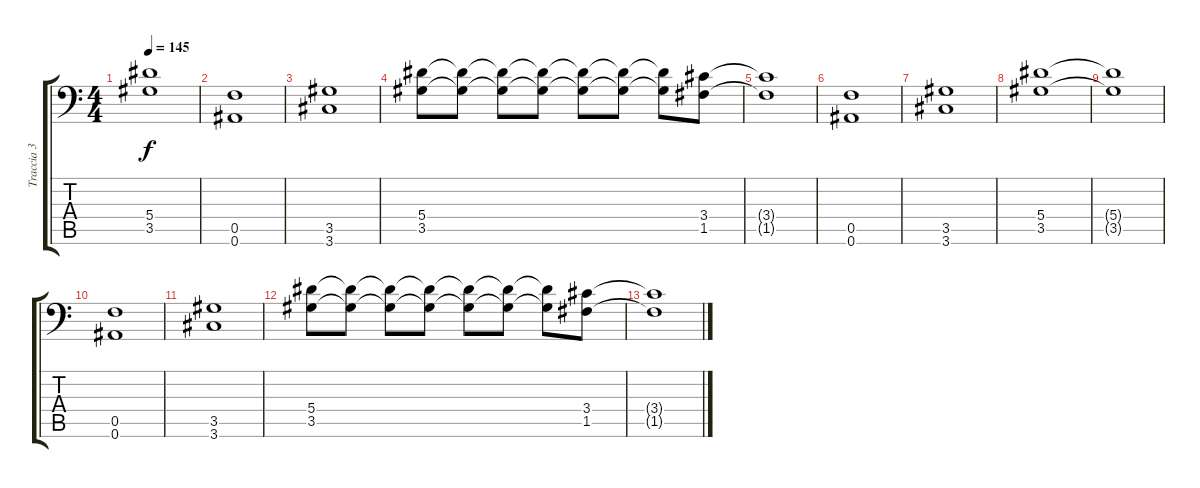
\track ("Traccia 3" "Traccia 3") {instrument distortionguitar}
\staff {score tabs}
\tuning (C4 G3 Eb3 Bb2 F2 Bb1) {hide}
\ts (4 4)
\tempo 145
\clef f4
\ks c
(5.4{t} 3.5{t}).1{dy f} |
(0.5 0.6).1 |
(3.5 3.6).1 |
(5.4 3.5).8 (5.4{t} 3.5{t}).8 (5.4{t} 3.5{t}).8 (5.4{t} 3.5{t}).8 (5.4{t} 3.5{t}).8 (5.4{t} 3.5{t}).8 (5.4{t} 3.5{t}).8 (3.4 1.5).8 |
(3.4{t} 1.5{t}).1 |
(0.5 0.6).1 |
(3.5 3.6).1 |
(5.4 3.5).1 |
(5.4{t} 3.5{t}).1 |
(0.5 0.6).1 |
(3.5 3.6).1 |
(5.4 3.5).8 (5.4{t} 3.5{t}).8 (5.4{t} 3.5{t}).8 (5.4{t} 3.5{t}).8 (5.4{t} 3.5{t}).8 (5.4{t} 3.5{t}).8 (5.4{t} 3.5{t}).8 (3.4 1.5).8 |
(3.4{t} 1.5{t}).1
